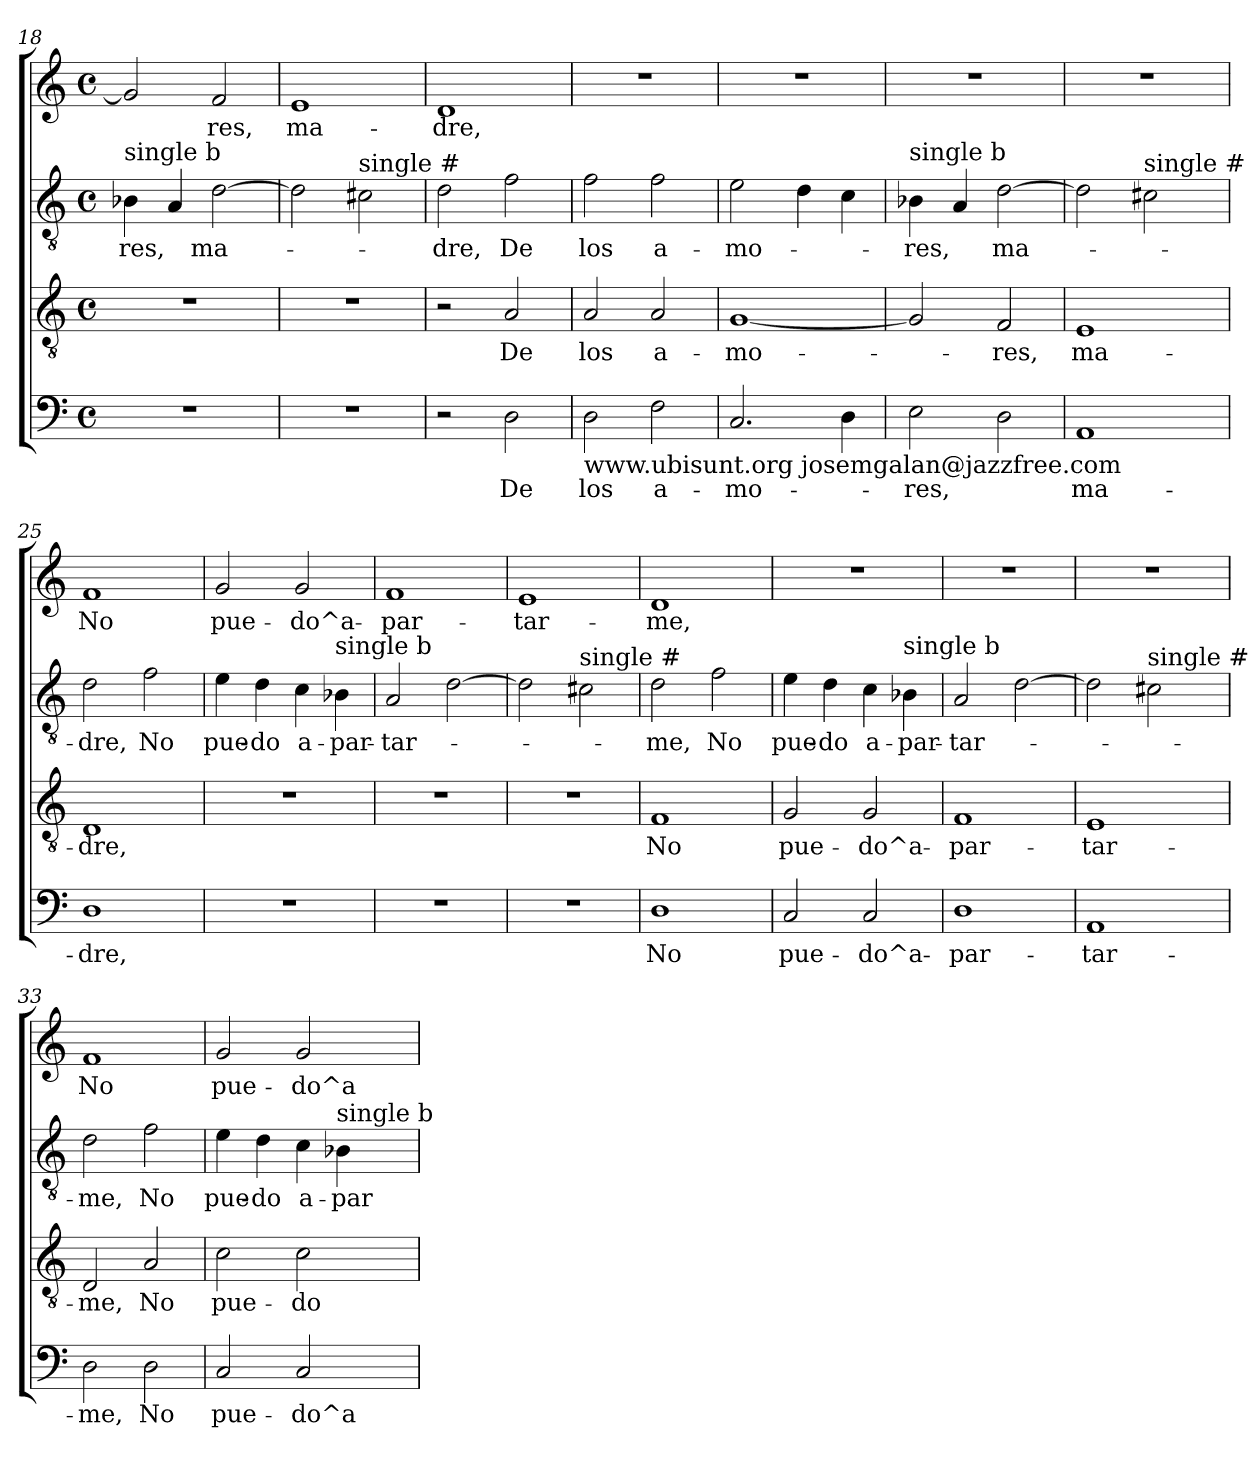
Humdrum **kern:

**kern	**text	**kern	**text	**kern	**text	**kern	**text
*part4	*part4	*part3	*part3	*part2	*part2	*part1	*part1
*staff4	*staff4	*staff3	*staff3	*staff2	*staff2	*staff1	*staff1
*clefF4	*	*clefGv2	*	*clefGv2	*	*clefG2	*
*k[]	*	*k[]	*	*k[]	*	*k[]	*
*C:	*	*C:	*	*C:	*	*C:	*
*M4/4	*	*M4/4	*	*M4/4	*	*M4/4	*
*met(c)	*	*met(c)	*	*met(c)	*	*met(c)	*
=18	=18	=18	=18	=18	=18	=18	=18
!	!	!	!	!LO:TX:a:t=single b	!	!	!
!	!	!	!	!	!LO:LY:b	!	!
1r	.	1r	.	4B-\	-res,	2g/]	.
.	.	.	.	4A/	.	.	.
!	!	!	!	!	!LO:LY:b	!	!LO:LY:b
.	.	.	.	[>2d\	ma-	2f/	-res,
=19	=19	=19	=19	=19	=19	=19	=19
!	!	!	!	!	!	!	!LO:LY:b
1r	.	1r	.	2d\]	.	1e	ma-
!	!	!	!	!LO:TX:a:t=single #	!	!	!
.	.	.	.	2c#\	.	.	.
=20	=20	=20	=20	=20	=20	=20	=20
!	!	!	!	!	!LO:LY:b	!	!LO:LY:b
2r	.	2r	.	2d\	-dre,	1d	-dre,
!	!LO:LY:b	!	!LO:LY:b	!	!LO:LY:b	!	!
2D\	De	2A/	De	2f\	De	.	.
=21	=21	=21	=21	=21	=21	=21	=21
!LO:TX:b:t=www.ubisunt.org josemgalan@jazzfree.com	!	!	!	!	!	!	!
!	!LO:LY:b	!	!LO:LY:b	!	!LO:LY:b	!	!
2D\	los	2A/	los	2f\	los	1r	.
!	!LO:LY:b	!	!LO:LY:b	!	!LO:LY:b	!	!
2F\	a-	2A/	a-	2f\	a-	.	.
=22	=22	=22	=22	=22	=22	=22	=22
!	!LO:LY:b	!	!LO:LY:b	!	!LO:LY:b	!	!
2.C/	-mo-	[<1G	-mo-	2e\	-mo-	1r	.
.	.	.	.	4d\	.	.	.
4D\	.	.	.	4c\	.	.	.
=23	=23	=23	=23	=23	=23	=23	=23
!	!	!	!	!LO:TX:a:t=single b	!	!	!
!	!LO:LY:b	!	!	!	!LO:LY:b	!	!
2E\	-res,	2G/]	.	4B-\	-res,	1r	.
.	.	.	.	4A/	.	.	.
!	!	!	!LO:LY:b	!	!LO:LY:b	!	!
2D\	.	2F/	-res,	[>2d\	ma-	.	.
!!LO:PB:g=z
=24	=24	=24	=24	=24	=24	=24	=24
!	!LO:LY:b	!	!LO:LY:b	!	!	!	!
1AA	ma-	1E	ma-	2d\]	.	1r	.
!	!	!	!	!LO:TX:a:t=single #	!	!	!
.	.	.	.	2c#\	.	.	.
=25	=25	=25	=25	=25	=25	=25	=25
!	!LO:LY:b	!	!LO:LY:b	!	!LO:LY:b	!	!LO:LY:b
1D	-dre,	1D	-dre,	2d\	-dre,	1f	No
!	!	!	!	!	!LO:LY:b	!	!
.	.	.	.	2f\	No	.	.
=26	=26	=26	=26	=26	=26	=26	=26
!	!	!	!	!	!LO:LY:b	!	!LO:LY:b
1r	.	1r	.	4e\	pue-	2g/	pue-
!	!	!	!	!	!LO:LY:b	!	!
.	.	.	.	4d\	-do	.	.
!	!	!	!	!	!LO:LY:b	!	!LO:LY:b
.	.	.	.	4c\	a-	2g/	-do^a-
!	!	!	!	!LO:TX:a:t=single b	!	!	!
!	!	!	!	!	!LO:LY:b	!	!
.	.	.	.	4B-\	-par-	.	.
=27	=27	=27	=27	=27	=27	=27	=27
!	!	!	!	!	!LO:LY:b	!	!LO:LY:b
1r	.	1r	.	2A/	-tar-	1f	-par-
.	.	.	.	[>2d\	.	.	.
=28	=28	=28	=28	=28	=28	=28	=28
!	!	!	!	!	!	!	!LO:LY:b
1r	.	1r	.	2d\]	.	1e	-tar-
!	!	!	!	!LO:TX:a:t=single #	!	!	!
.	.	.	.	2c#\	.	.	.
=29	=29	=29	=29	=29	=29	=29	=29
!	!LO:LY:b	!	!LO:LY:b	!	!LO:LY:b	!	!LO:LY:b
1D	No	1F	No	2d\	-me,	1d	-me,
!	!	!	!	!	!LO:LY:b	!	!
.	.	.	.	2f\	No	.	.
=30	=30	=30	=30	=30	=30	=30	=30
!	!LO:LY:b	!	!LO:LY:b	!	!LO:LY:b	!	!
2C/	pue-	2G/	pue-	4e\	pue-	1r	.
!	!	!	!	!	!LO:LY:b	!	!
.	.	.	.	4d\	-do	.	.
!	!LO:LY:b	!	!LO:LY:b	!	!LO:LY:b	!	!
2C/	-do^a-	2G/	-do^a-	4c\	a-	.	.
!	!	!	!	!LO:TX:a:t=single b	!	!	!
!	!	!	!	!	!LO:LY:b	!	!
.	.	.	.	4B-\	-par-	.	.
=31	=31	=31	=31	=31	=31	=31	=31
!	!LO:LY:b	!	!LO:LY:b	!	!LO:LY:b	!	!
1D	-par-	1F	-par-	2A/	-tar-	1r	.
.	.	.	.	[>2d\	.	.	.
=32	=32	=32	=32	=32	=32	=32	=32
!	!LO:LY:b	!	!LO:LY:b	!	!	!	!
1AA	-tar-	1E	-tar-	2d\]	.	1r	.
!	!	!	!	!LO:TX:a:t=single #	!	!	!
.	.	.	.	2c#\	.	.	.
!!LO:LB:g=z
=33	=33	=33	=33	=33	=33	=33	=33
!	!LO:LY:b	!	!LO:LY:b	!	!LO:LY:b	!	!LO:LY:b
2D\	-me,	2D/	-me,	2d\	-me,	1f	No
!	!LO:LY:b	!	!LO:LY:b	!	!LO:LY:b	!	!
2D\	No	2A/	No	2f\	No	.	.
=34	=34	=34	=34	=34	=34	=34	=34
!	!LO:LY:b	!	!LO:LY:b	!	!LO:LY:b	!	!LO:LY:b
2C/	pue-	2c\	pue-	4e\	pue-	2g/	pue-
!	!	!	!	!	!LO:LY:b	!	!
.	.	.	.	4d\	-do	.	.
!	!LO:LY:b	!	!LO:LY:b	!	!LO:LY:b	!	!LO:LY:b
2C/	-do^a-	2c\	-do	4c\	a-	2g/	-do^a-
!	!	!	!	!LO:TX:a:t=single b	!	!	!
!	!	!	!	!	!LO:LY:b	!	!
.	.	.	.	4B-\	-par-	.	.
=	=	=	=	=	=	=	=
*-	*-	*-	*-	*-	*-	*-	*-
